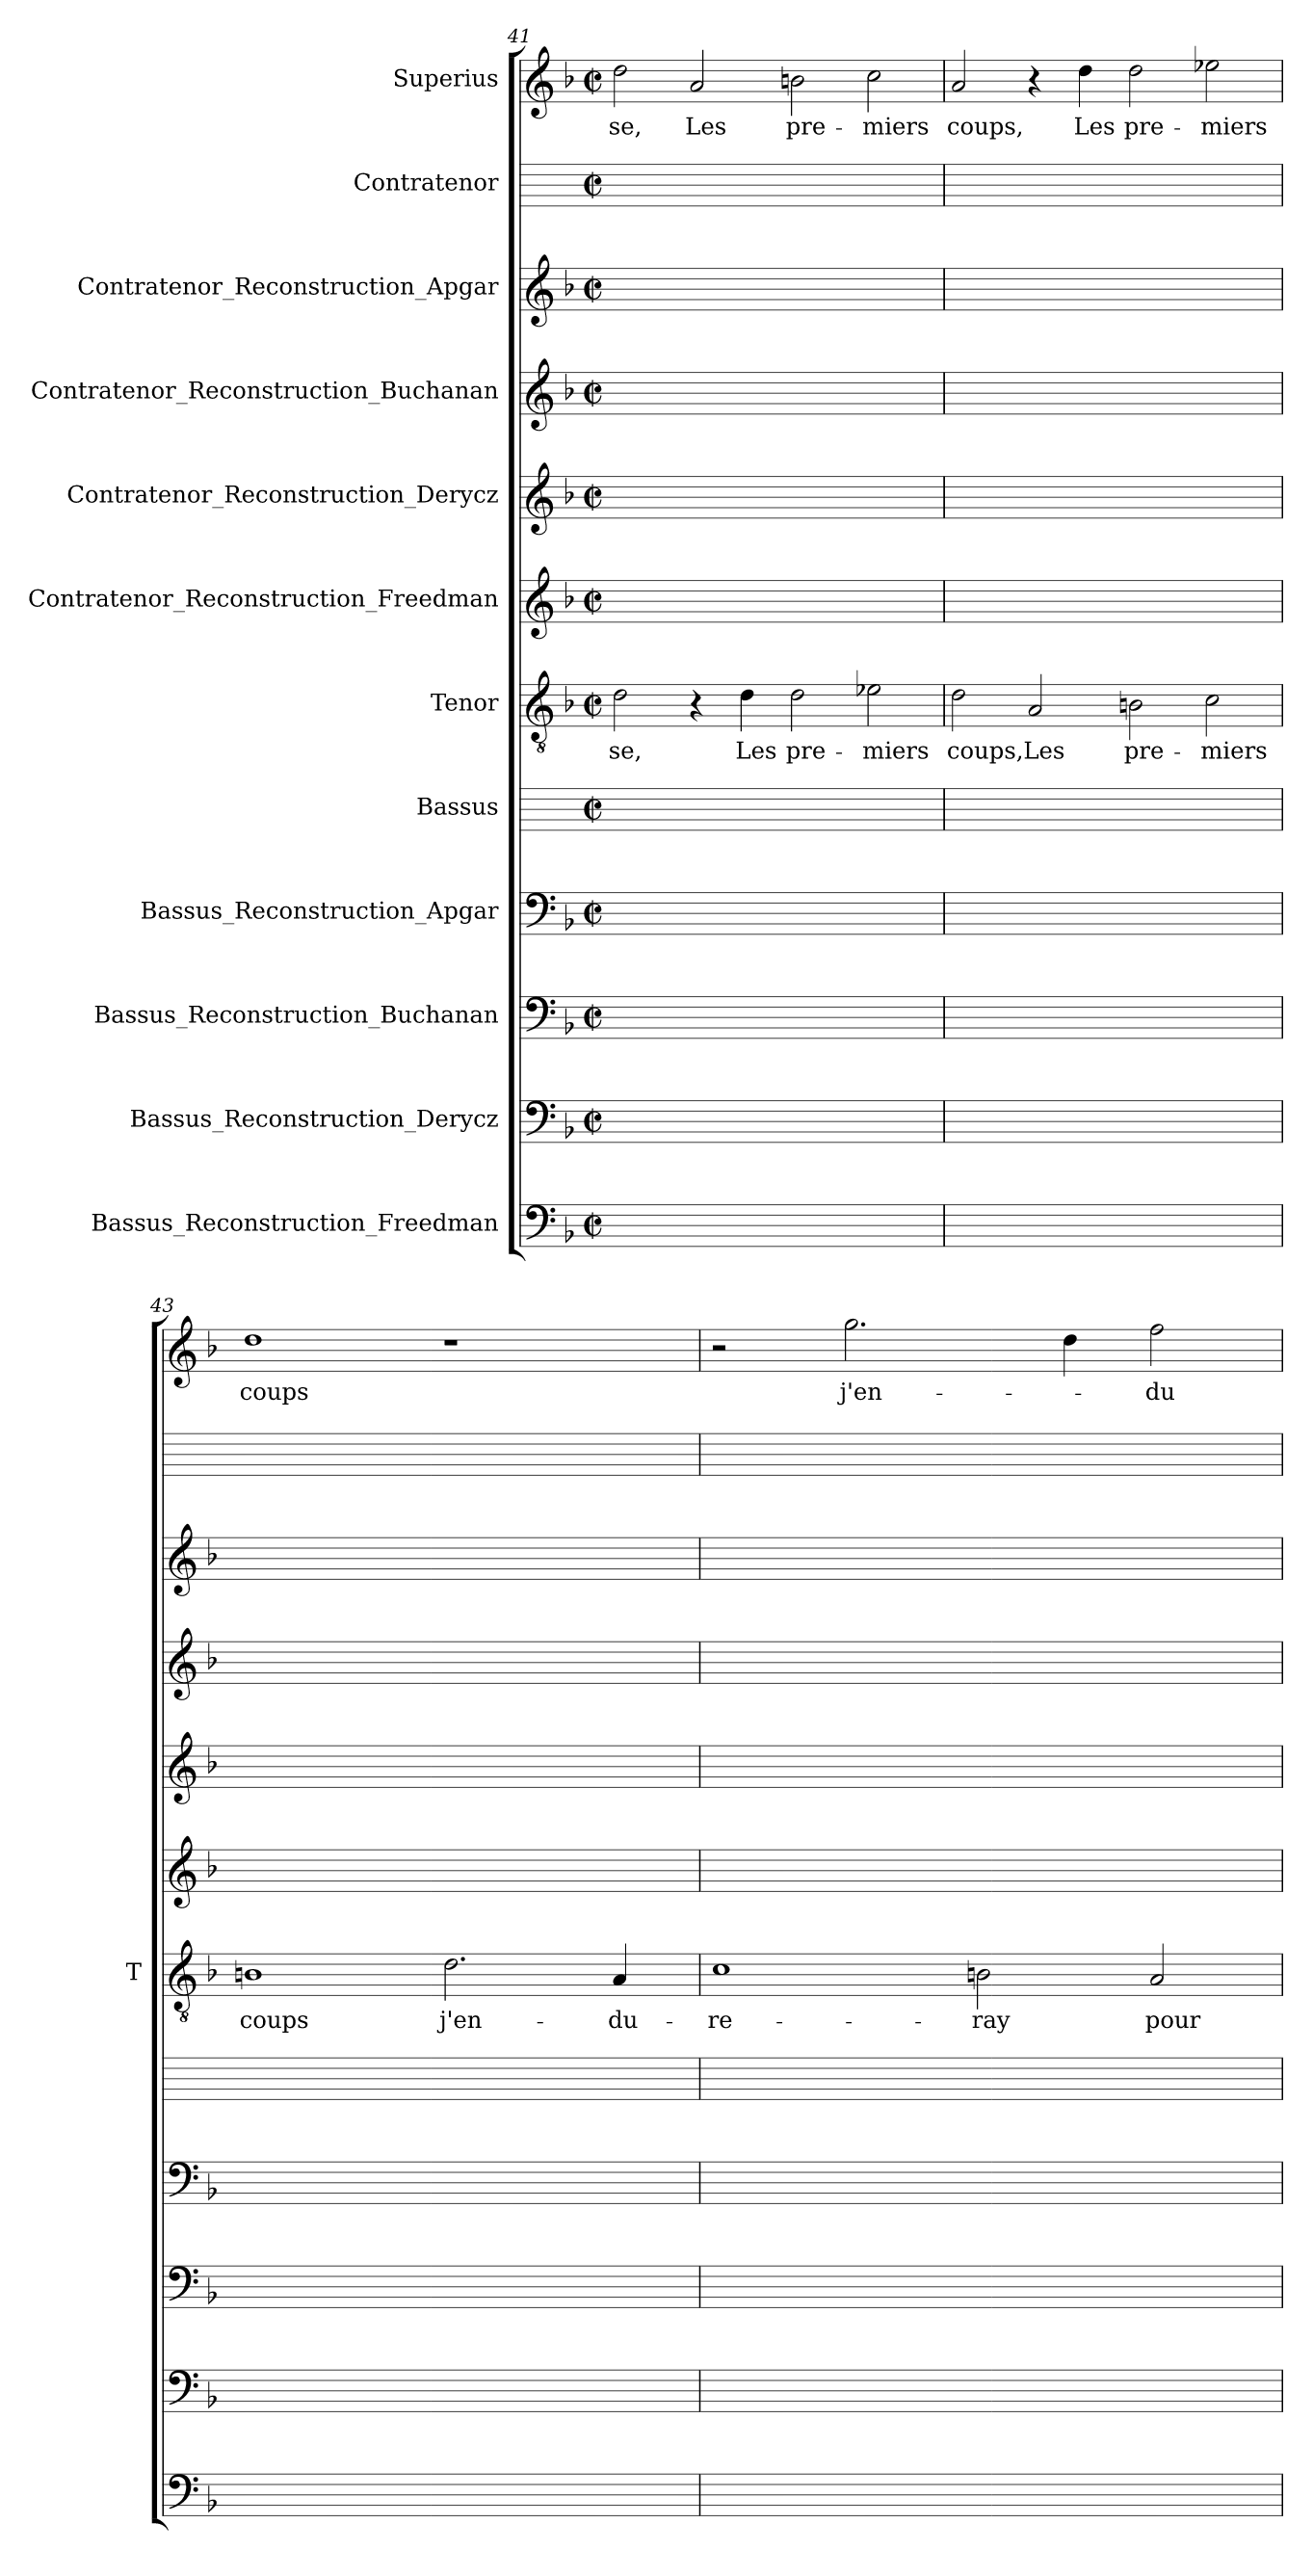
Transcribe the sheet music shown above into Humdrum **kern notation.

**kern	**kern	**kern	**kern	**kern	**kern	**text	**kern	**kern	**kern	**kern	**kern	**kern	**text
*part12	*part11	*part10	*part9	*part8	*part7	*part7	*part6	*part5	*part4	*part3	*part2	*part1	*part1
*staff12	*staff11	*staff10	*staff9	*staff8	*staff7	*staff7	*staff6	*staff5	*staff4	*staff3	*staff2	*staff1	*staff1
*I"Bassus_Reconstruction_Freedman	*I"Bassus_Reconstruction_Derycz	*I"Bassus_Reconstruction_Buchanan	*I"Bassus_Reconstruction_Apgar	*I"Bassus	*I"Tenor	*	*I"Contratenor_Reconstruction_Freedman	*I"Contratenor_Reconstruction_Derycz	*I"Contratenor_Reconstruction_Buchanan	*I"Contratenor_Reconstruction_Apgar	*I"Contratenor	*I"Superius	*
*	*	*	*	*	*I'T	*	*	*	*	*	*	*	*
!!LO:PB:g=z
*clefF4	*clefF4	*clefF4	*clefF4	*	*clefGv2	*	*clefG2	*clefG2	*clefG2	*clefG2	*	*clefG2	*
*k[b-]	*k[b-]	*k[b-]	*k[b-]	*	*k[b-]	*	*k[b-]	*k[b-]	*k[b-]	*k[b-]	*	*k[b-]	*
*F:	*F:	*F:	*F:	*	*F:	*	*F:	*F:	*F:	*F:	*	*F:	*
*M2/2	*M2/2	*M2/2	*M2/2	*M2/2	*M2/2	*	*M2/2	*M2/2	*M2/2	*M2/2	*M2/2	*M2/2	*
*met(c|)	*met(c|)	*met(c|)	*met(c|)	*met(c|)	*met(c|)	*	*met(c|)	*met(c|)	*met(c|)	*met(c|)	*met(c|)	*met(c|)	*
=41	=41	=41	=41	=41	=41	=41	=41	=41	=41	=41	=41	=41	=41
0ryy	0ryy	0ryy	0ryy	0ryy	2d	-se,	0ryy	0ryy	0ryy	0ryy	0ryy	2dd	-se,
.	.	.	.	.	4r	.	.	.	.	.	.	2a	-Les
.	.	.	.	.	4d	-Les	.	.	.	.	.	.	.
.	.	.	.	.	2d	pre-	.	.	.	.	.	2b	pre-
.	.	.	.	.	2e-X	-miers	.	.	.	.	.	2cc	-miers
=42	=42	=42	=42	=42	=42	=42	=42	=42	=42	=42	=42	=42	=42
0ryy	0ryy	0ryy	0ryy	0ryy	2d	-coups,	0ryy	0ryy	0ryy	0ryy	0ryy	2a	-coups,
.	.	.	.	.	2A	-Les	.	.	.	.	.	4r	.
.	.	.	.	.	.	.	.	.	.	.	.	4dd	-Les
.	.	.	.	.	2B	pre-	.	.	.	.	.	2dd	pre-
.	.	.	.	.	2c	-miers	.	.	.	.	.	2ee-X	-miers
=43	=43	=43	=43	=43	=43	=43	=43	=43	=43	=43	=43	=43	=43
0ryy	0ryy	0ryy	0ryy	0ryy	1B	-coups	0ryy	0ryy	0ryy	0ryy	0ryy	1dd	-coups
.	.	.	.	.	2.d	j'en-	.	.	.	.	.	1r	.
.	.	.	.	.	4A	du-	.	.	.	.	.	.	.
=44	=44	=44	=44	=44	=44	=44	=44	=44	=44	=44	=44	=44	=44
0ryy	0ryy	0ryy	0ryy	0ryy	1c	re-	0ryy	0ryy	0ryy	0ryy	0ryy	2r	.
.	.	.	.	.	.	.	.	.	.	.	.	2.gg	j'en-
.	.	.	.	.	2B	-ray	.	.	.	.	.	.	.
.	.	.	.	.	.	.	.	.	.	.	.	4dd	.
.	.	.	.	.	2A	-pour	.	.	.	.	.	2ff	du-
=	=	=	=	=	=	=	=	=	=	=	=	=	=
*-	*-	*-	*-	*-	*-	*-	*-	*-	*-	*-	*-	*-	*-
